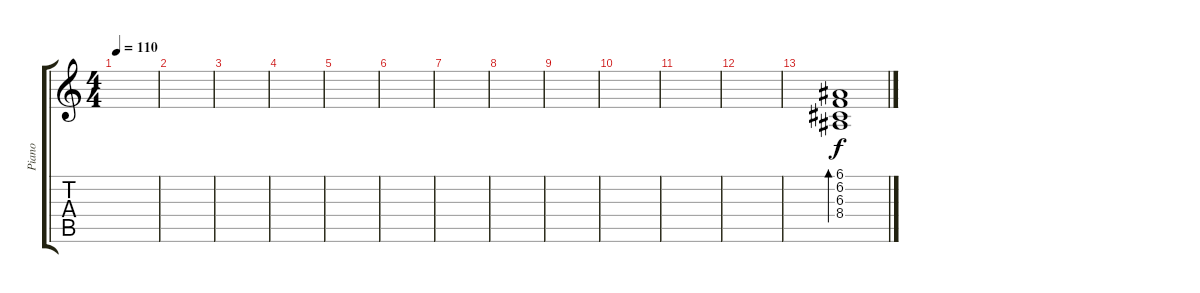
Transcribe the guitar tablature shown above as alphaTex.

\track ("Piano" "Piano") {instrument electricpiano1}
\staff {score tabs}
\tuning (E4 B3 G3 D3 A2 E2) {hide}
\ts (4 4)
\tempo 110
\clef g2
\ks c
|
|
|
|
|
|
|
|
|
|
|
|
(6.1 6.2 6.3 8.4).1{bd 240}
